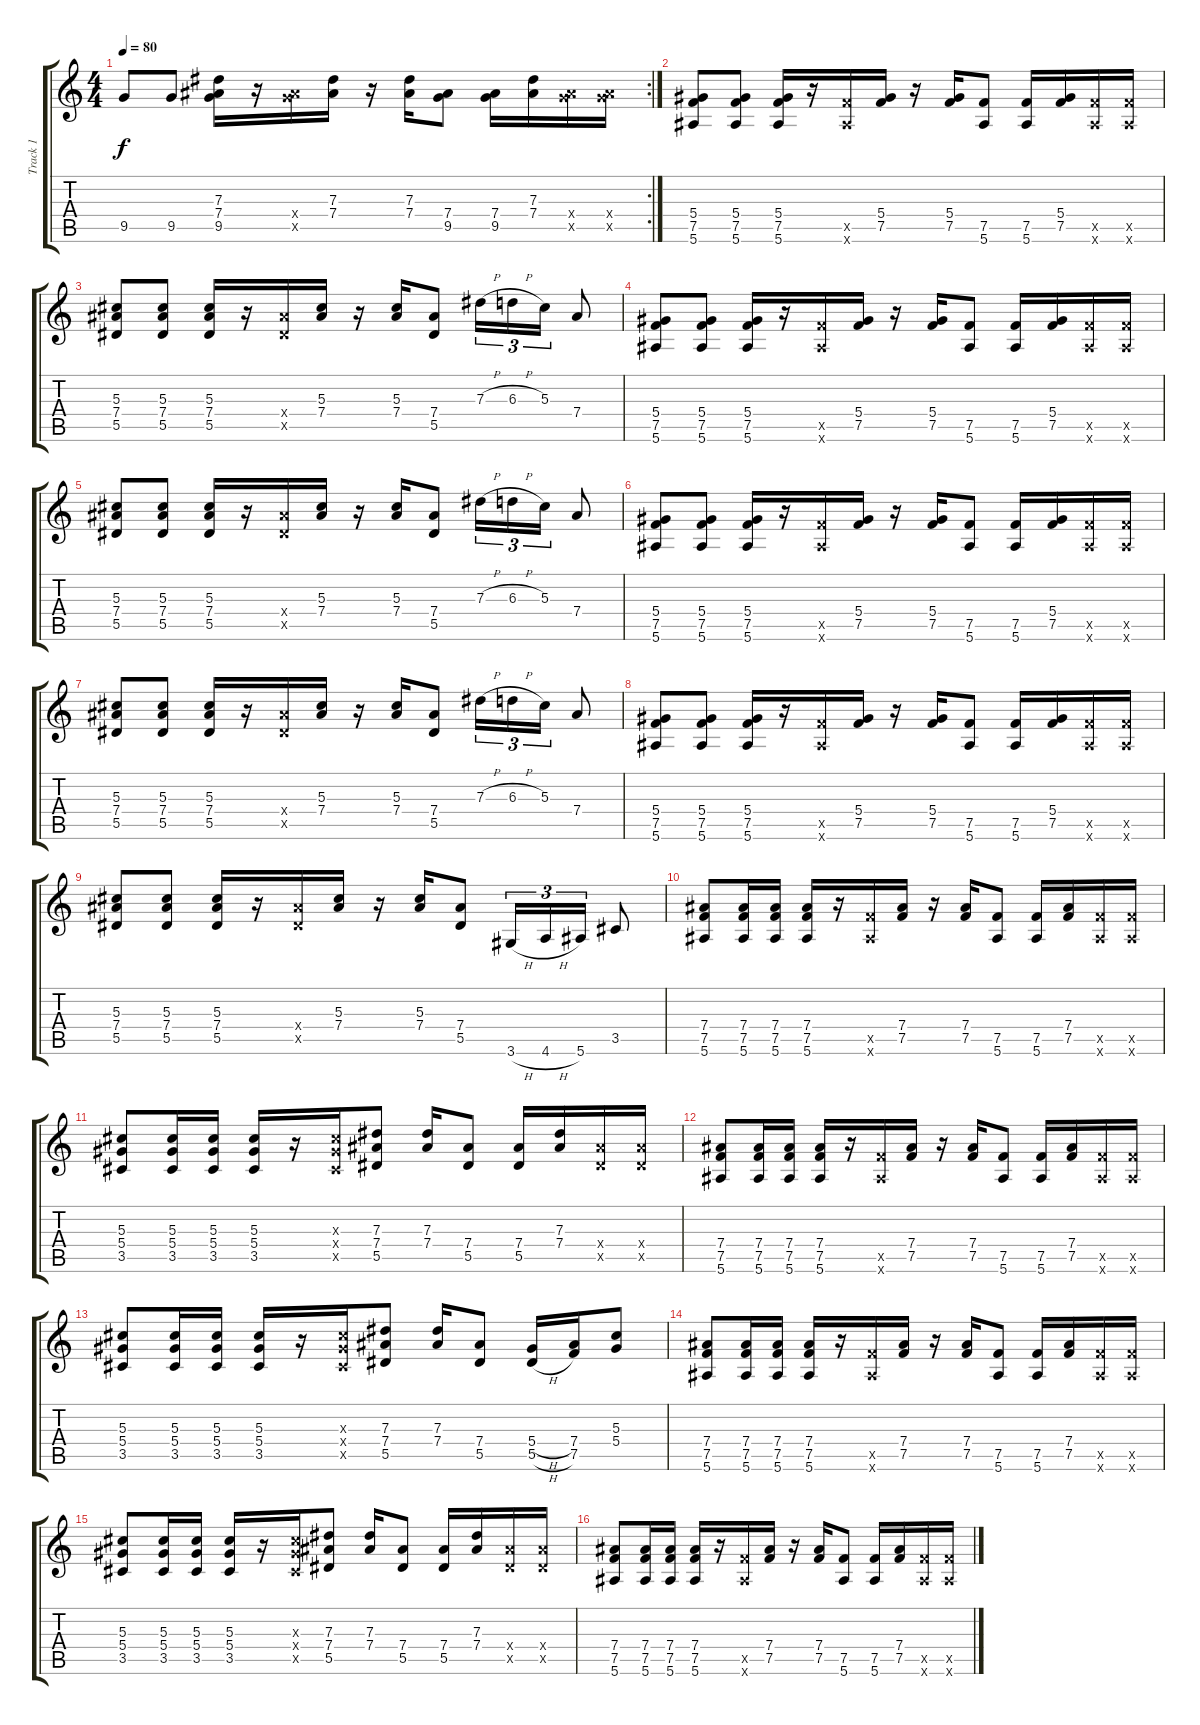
\track ("Track 1" "Track 1") {instrument electricguitarmuted}
\staff {score tabs}
\tuning (F4 C4 Ab3 Eb3 Bb2 F2) {hide}
\rc 2
\ts (4 4)
\tempo 80
\clef g2
\ks c
9.5.8{dy f} 9.5.8 (7.3 7.4 9.5).16 r.16 (7.4{x} 9.5{x}).16 (7.3 7.4).16 r.16 (7.3 7.4).16 (7.4 9.5).8 (7.4 9.5).16 (7.3 7.4).16 (7.4{x} 9.5{x}).16 (7.4{x} 9.5{x}).16 |
(5.4 7.5 5.6).8 (5.4 7.5 5.6).8 (5.4 7.5 5.6).16 r.16 (7.5{x} 5.6{x}).16 (5.4 7.5).16 r.16 (5.4 7.5).16 (7.5 5.6).8 (7.5 5.6).16 (5.4 7.5).16 (7.5{x} 5.6{x}).16 (7.5{x} 5.6{x}).16 |
(5.3 7.4 5.5).8 (5.3 7.4 5.5).8 (5.3 7.4 5.5).16 r.16 (7.4{x} 5.5{x}).16 (5.3 7.4).16 r.16 (5.3 7.4).16 (7.4 5.5).8 7.3{h}.16{tu (3 2)} 6.3{h}.16{tu (3 2)} 5.3.16{tu (3 2)} 7.4.8 |
(5.4 7.5 5.6).8 (5.4 7.5 5.6).8 (5.4 7.5 5.6).16 r.16 (7.5{x} 5.6{x}).16 (5.4 7.5).16 r.16 (5.4 7.5).16 (7.5 5.6).8 (7.5 5.6).16 (5.4 7.5).16 (7.5{x} 5.6{x}).16 (7.5{x} 5.6{x}).16 |
(5.3 7.4 5.5).8 (5.3 7.4 5.5).8 (5.3 7.4 5.5).16 r.16 (7.4{x} 5.5{x}).16 (5.3 7.4).16 r.16 (5.3 7.4).16 (7.4 5.5).8 7.3{h}.16{tu (3 2)} 6.3{h}.16{tu (3 2)} 5.3.16{tu (3 2)} 7.4.8 |
(5.4 7.5 5.6).8 (5.4 7.5 5.6).8 (5.4 7.5 5.6).16 r.16 (7.5{x} 5.6{x}).16 (5.4 7.5).16 r.16 (5.4 7.5).16 (7.5 5.6).8 (7.5 5.6).16 (5.4 7.5).16 (7.5{x} 5.6{x}).16 (7.5{x} 5.6{x}).16 |
(5.3 7.4 5.5).8 (5.3 7.4 5.5).8 (5.3 7.4 5.5).16 r.16 (7.4{x} 5.5{x}).16 (5.3 7.4).16 r.16 (5.3 7.4).16 (7.4 5.5).8 7.3{h}.16{tu (3 2)} 6.3{h}.16{tu (3 2)} 5.3.16{tu (3 2)} 7.4.8 |
(5.4 7.5 5.6).8 (5.4 7.5 5.6).8 (5.4 7.5 5.6).16 r.16 (7.5{x} 5.6{x}).16 (5.4 7.5).16 r.16 (5.4 7.5).16 (7.5 5.6).8 (7.5 5.6).16 (5.4 7.5).16 (7.5{x} 5.6{x}).16 (7.5{x} 5.6{x}).16 |
(5.3 7.4 5.5).8 (5.3 7.4 5.5).8 (5.3 7.4 5.5).16 r.16 (7.4{x} 5.5{x}).16 (5.3 7.4).16 r.16 (5.3 7.4).16 (7.4 5.5).8 3.6{h}.16{tu (3 2)} 4.6{h}.16{tu (3 2)} 5.6.16{tu (3 2)} 3.5.8 |
(7.4 7.5 5.6).8{volume 6 balance 2 instrument overdrivenguitar} (7.4 7.5 5.6).16 (7.4 7.5 5.6).16 (7.4 7.5 5.6).16 r.16 (7.5{x} 5.6{x}).16 (7.4 7.5).16 r.16 (7.4 7.5).16 (7.5 5.6).8 (7.5 5.6).16 (7.4 7.5).16 (7.5{x} 5.6{x}).16 (7.5{x} 5.6{x}).16 |
(5.3 5.4 3.5).8 (5.3 5.4 3.5).16 (5.3 5.4 3.5).16 (5.3 5.4 3.5).16 r.16 (5.3{x} 5.4{x} 3.5{x}).16 (7.3 7.4 5.5).8 (7.3 7.4).16 (7.4 5.5).8 (7.4 5.5).16 (7.3 7.4).16 (7.4{x} 5.5{x}).16 (7.4{x} 5.5{x}).16 |
(7.4 7.5 5.6).8 (7.4 7.5 5.6).16 (7.4 7.5 5.6).16 (7.4 7.5 5.6).16 r.16 (7.5{x} 5.6{x}).16 (7.4 7.5).16 r.16 (7.4 7.5).16 (7.5 5.6).8 (7.5 5.6).16 (7.4 7.5).16 (7.5{x} 5.6{x}).16 (7.5{x} 5.6{x}).16 |
(5.3 5.4 3.5).8 (5.3 5.4 3.5).16 (5.3 5.4 3.5).16 (5.3 5.4 3.5).16 r.16 (5.3{x} 5.4{x} 3.5{x}).16 (7.3 7.4 5.5).8 (7.3 7.4).16 (7.4 5.5).8 (5.4{h} 5.5{h}).16 (7.4 7.5).16 (5.3 5.4).8 |
(7.4 7.5 5.6).8 (7.4 7.5 5.6).16 (7.4 7.5 5.6).16 (7.4 7.5 5.6).16 r.16 (7.5{x} 5.6{x}).16 (7.4 7.5).16 r.16 (7.4 7.5).16 (7.5 5.6).8 (7.5 5.6).16 (7.4 7.5).16 (7.5{x} 5.6{x}).16 (7.5{x} 5.6{x}).16 |
(5.3 5.4 3.5).8 (5.3 5.4 3.5).16 (5.3 5.4 3.5).16 (5.3 5.4 3.5).16 r.16 (5.3{x} 5.4{x} 3.5{x}).16 (7.3 7.4 5.5).8 (7.3 7.4).16 (7.4 5.5).8 (7.4 5.5).16 (7.3 7.4).16 (7.4{x} 5.5{x}).16 (7.4{x} 5.5{x}).16 |
(7.4 7.5 5.6).8 (7.4 7.5 5.6).16 (7.4 7.5 5.6).16 (7.4 7.5 5.6).16 r.16 (7.5{x} 5.6{x}).16 (7.4 7.5).16 r.16 (7.4 7.5).16 (7.5 5.6).8 (7.5 5.6).16 (7.4 7.5).16 (7.5{x} 5.6{x}).16 (7.5{x} 5.6{x}).16
